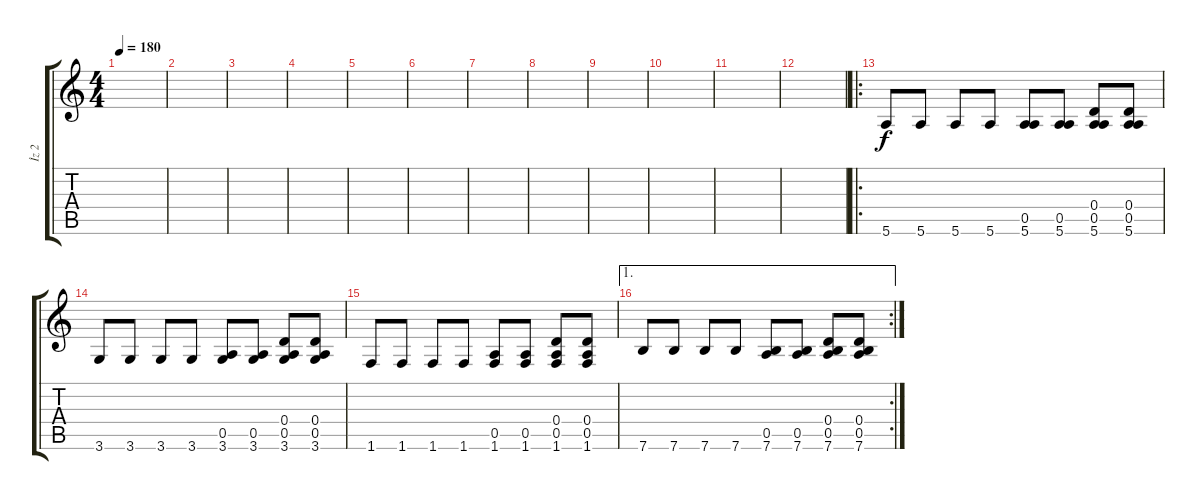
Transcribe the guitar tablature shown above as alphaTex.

\track ("İz 2" "İz 2") {instrument overdrivenguitar}
\staff {score tabs}
\tuning (E4 B3 G3 D3 A2 E2) {hide}
\ts (4 4)
\tempo 180
\clef g2
\ks c
|
|
|
|
|
|
|
|
|
|
|
|
\ro
5.6.8 5.6.8 5.6.8 5.6.8 (0.5 5.6).8 (0.5 5.6).8 (0.4 0.5 5.6).8 (0.4 0.5 5.6).8 |
3.6.8 3.6.8 3.6.8 3.6.8 (0.5 3.6).8 (0.5 3.6).8 (0.4 0.5 3.6).8 (0.4 0.5 3.6).8 |
1.6.8 1.6.8 1.6.8 1.6.8 (0.5 1.6).8 (0.5 1.6).8 (0.4 0.5 1.6).8 (0.4 0.5 1.6).8 |
\ae 1
\rc 2
7.6.8 7.6.8 7.6.8 7.6.8 (0.5 7.6).8 (0.5 7.6).8 (0.4 0.5 7.6).8 (0.4 0.5 7.6).8
